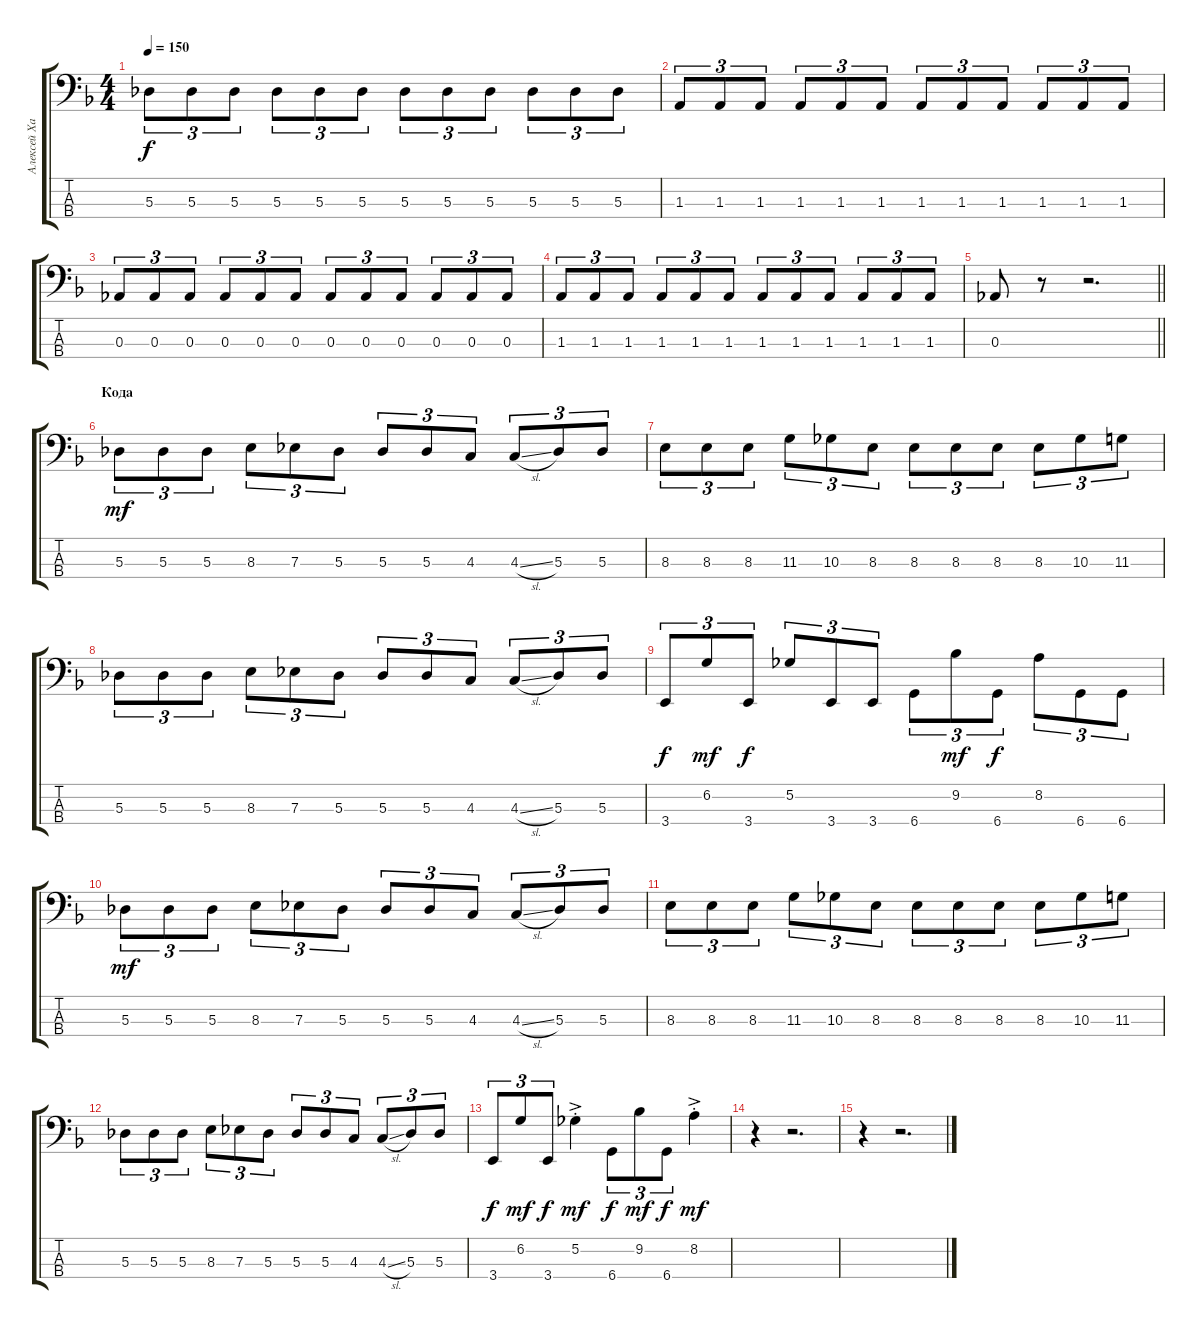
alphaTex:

\track ("Алексей Харьков" "Алексей Ха") {instrument electricbassfinger}
\staff {score tabs}
\tuning (Gb2 Db2 Ab1 Db1) {hide}
\ts (4 4)
\tempo 150
\clef f4
\ks dminor
5.3.8{tu (3 2) dy f} 5.3.8{tu (3 2)} 5.3.8{tu (3 2)} 5.3.8{tu (3 2)} 5.3.8{tu (3 2)} 5.3.8{tu (3 2)} 5.3.8{tu (3 2)} 5.3.8{tu (3 2)} 5.3.8{tu (3 2)} 5.3.8{tu (3 2)} 5.3.8{tu (3 2)} 5.3.8{tu (3 2)} |
1.3.8{tu (3 2)} 1.3.8{tu (3 2)} 1.3.8{tu (3 2)} 1.3.8{tu (3 2)} 1.3.8{tu (3 2)} 1.3.8{tu (3 2)} 1.3.8{tu (3 2)} 1.3.8{tu (3 2)} 1.3.8{tu (3 2)} 1.3.8{tu (3 2)} 1.3.8{tu (3 2)} 1.3.8{tu (3 2)} |
0.3.8{tu (3 2)} 0.3.8{tu (3 2)} 0.3.8{tu (3 2)} 0.3.8{tu (3 2)} 0.3.8{tu (3 2)} 0.3.8{tu (3 2)} 0.3.8{tu (3 2)} 0.3.8{tu (3 2)} 0.3.8{tu (3 2)} 0.3.8{tu (3 2)} 0.3.8{tu (3 2)} 0.3.8{tu (3 2)} |
1.3.8{tu (3 2)} 1.3.8{tu (3 2)} 1.3.8{tu (3 2)} 1.3.8{tu (3 2)} 1.3.8{tu (3 2)} 1.3.8{tu (3 2)} 1.3.8{tu (3 2)} 1.3.8{tu (3 2)} 1.3.8{tu (3 2)} 1.3.8{tu (3 2)} 1.3.8{tu (3 2)} 1.3.8{tu (3 2)} |
\barLineRight lightlight
0.3.8 r.8 r.2{d} |
\section ("" "Кода")
5.3.8{tu (3 2) dy mf} 5.3.8{tu (3 2)} 5.3.8{tu (3 2)} 8.3.8{tu (3 2)} 7.3.8{tu (3 2)} 5.3.8{tu (3 2)} 5.3.8{tu (3 2)} 5.3.8{tu (3 2)} 4.3.8{tu (3 2)} 4.3{sl}.8{tu (3 2)} 5.3.8{tu (3 2)} 5.3.8{tu (3 2)} |
8.3.8{tu (3 2)} 8.3.8{tu (3 2)} 8.3.8{tu (3 2)} 11.3.8{tu (3 2)} 10.3.8{tu (3 2)} 8.3.8{tu (3 2)} 8.3.8{tu (3 2)} 8.3.8{tu (3 2)} 8.3.8{tu (3 2)} 8.3.8{tu (3 2)} 10.3.8{tu (3 2)} 11.3.8{tu (3 2)} |
5.3.8{tu (3 2)} 5.3.8{tu (3 2)} 5.3.8{tu (3 2)} 8.3.8{tu (3 2)} 7.3.8{tu (3 2)} 5.3.8{tu (3 2)} 5.3.8{tu (3 2)} 5.3.8{tu (3 2)} 4.3.8{tu (3 2)} 4.3{sl}.8{tu (3 2)} 5.3.8{tu (3 2)} 5.3.8{tu (3 2)} |
3.4.8{tu (3 2) dy f} 6.2.8{tu (3 2) dy mf} 3.4.8{tu (3 2) dy f} 5.2.8{tu (3 2)} 3.4.8{tu (3 2)} 3.4.8{tu (3 2)} 6.4.8{tu (3 2)} 9.2.8{tu (3 2) dy mf} 6.4.8{tu (3 2) dy f} 8.2.8{tu (3 2)} 6.4.8{tu (3 2)} 6.4.8{tu (3 2)} |
5.3.8{tu (3 2) dy mf} 5.3.8{tu (3 2)} 5.3.8{tu (3 2)} 8.3.8{tu (3 2)} 7.3.8{tu (3 2)} 5.3.8{tu (3 2)} 5.3.8{tu (3 2)} 5.3.8{tu (3 2)} 4.3.8{tu (3 2)} 4.3{sl}.8{tu (3 2)} 5.3.8{tu (3 2)} 5.3.8{tu (3 2)} |
8.3.8{tu (3 2)} 8.3.8{tu (3 2)} 8.3.8{tu (3 2)} 11.3.8{tu (3 2)} 10.3.8{tu (3 2)} 8.3.8{tu (3 2)} 8.3.8{tu (3 2)} 8.3.8{tu (3 2)} 8.3.8{tu (3 2)} 8.3.8{tu (3 2)} 10.3.8{tu (3 2)} 11.3.8{tu (3 2)} |
5.3.8{tu (3 2)} 5.3.8{tu (3 2)} 5.3.8{tu (3 2)} 8.3.8{tu (3 2)} 7.3.8{tu (3 2)} 5.3.8{tu (3 2)} 5.3.8{tu (3 2)} 5.3.8{tu (3 2)} 4.3.8{tu (3 2)} 4.3{sl}.8{tu (3 2)} 5.3.8{tu (3 2)} 5.3.8{tu (3 2)} |
3.4.8{tu (3 2) dy f} 6.2.8{tu (3 2) dy mf} 3.4.8{tu (3 2) dy f} 5.2{ac st}.4{dy mf} 6.4.8{tu (3 2) dy f} 9.2.8{tu (3 2) dy mf} 6.4.8{tu (3 2) dy f} 8.2{ac st}.4{dy mf} |
r.4 r.2{d} |
r.4 r.2{d}
